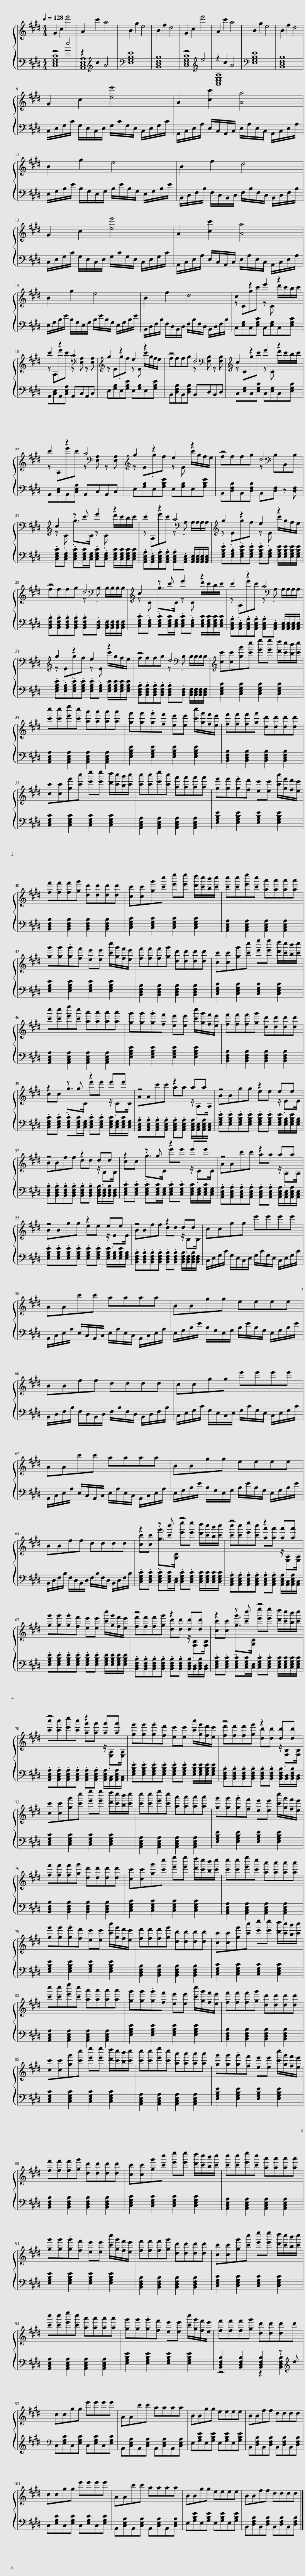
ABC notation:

X:1
%%score { ( 1 4 ) | ( 2 3 ) }
L:1/8
Q:1/4=128
M:4/4
I:linebreak $
K:E
V:1 treble
V:4 treble
V:2 bass
V:3 bass
V:1
 G2 c2 e'4 | A2 c'2 a4 | B2 g2 e4 | B2 f2 d4 | G2 c2 e'4 | %5
 A2 c'2 a4 | B2 g2 e4 | B2 f2 d4 |$ G2 c2 [ee']4 | A2 [cc']2 [Aa]4 |$ %10
 B2 g2 e4 | B2 f2 d4 |$ G2 c2 [ee']4 | A2 [cc']2 [Aa]4 |$ B2 g2 e4 | %15
 B2 f2 d4 | c2 z2 e'2 z2 |$ c'2 z2 a4[K:bass] |[K:treble] g2 z2 e2 z2 | z4 d4[K:bass] | %20
[K:treble] c2 z2 e'2 z2 |$ c'2 z2 a4[K:bass] |[K:treble] g2 z2 e2 z2 | z4 d4[K:bass] |$[K:treble] c2 z c' e'2 z2 | %25
 c'2 z2 a4[K:bass] |[K:treble] g2 z2 e2 z2 |$ z4 d4[K:bass] |[K:treble] c2 z c' e'2 z2 | c'2 z2 a4[K:bass] |$ %30
[K:treble] g2 z2 e2 z2 | z4 d4[K:bass] |[K:treble] [cc'][cc'][gg'][c'c''] [e'e''][e'e''] [d'd'']/[c'c'']/[bb']/[c'c'']/ |$ [c'c''][c'c''][e'e''][c'c''] [aa'][aa'][aa'][aa'] | [gg'][gg'].[gg'][ff'] [ee'][ee'] [c'c'']/[gg']/[ff']/[ee']/ | %35
 [ff'][ff'][ff'][gg'] [dd'][dd'][dd'][dd'] |$ [cc'][cc'][gg'][c'c''] [e'e''][e'e''] [d'd'']/[c'c'']/[bb']/[c'c'']/ | [c'c''][c'c''][e'e''][c'c''] [aa'][aa'][aa'][aa'] | [gg'][gg'].[gg'][ff'] [ee'][ee'] [c'c'']/[gg']/[ff']/[ee']/ |$ [ff'][ff'][ff'][gg'] [dd'][dd'][dd'][dd'] | %40
 [cc'][cc'][gg'][c'c''] [e'e''][e'e''] [d'd'']/[c'c'']/[bb']/[c'c'']/ | [c'c''][c'c''][e'e''][c'c''] [aa'][aa'][aa'][aa'] |$ [gg'][gg'].[gg'][ff'] [ee'][ee'] [c'c'']/[gg']/[ff']/[ee']/ | [ff'][ff'][ff'][gg'] [dd'][dd'][dd'][dd'] | [cc'][cc'][gg'][c'c''] [e'e''][e'e''] [d'd'']/[c'c'']/[bb']/[c'c'']/ |$ %45
 [c'c''][c'c''][e'e''][c'c''] [aa'][aa'][aa'][aa'] | [gg'][gg'].[gg'][ff'] [ee'][ee'] [c'c'']/[gg']/[ff']/[ee']/ | [ff'][ff'][ff'][gg'] [dd'][dd'][dd'][dd'] |$ z2 z g z2 e'e' | z4 z2 aa | %50
 z4 z2 ee |$ z4 z2 dd | z2 z g z2 e'e' | z4 z2 aa |$ z4 z2 ee | %55
 z4 z2 dd | ccgg e'e'e'e' |$ AAc'c' aaaa | BBgg eeee |$ BBff dddd | %60
 ccgg e'e'e'e' |$ AAc'c' aaaa | BBgg eeee |$ BBff dddd | z2 z [c'c''] z4 | %65
 z4 z2 [aa'][aa'] |$ [gg'][gg'].[gg'][ff'] [ee'][ee'] [c'c'']/[gg']/[ff']/[ee']/ | z4 z2 [dd'][dd'] | z2 z [c'c''] z4 |$ z4 z2 [aa'][aa'] | %70
 [gg'][gg'].[gg'][ff'] [ee'][ee'] [c'c'']/[gg']/[ff']/[ee']/ | z4 z2 [dd'][dd'] |$ [cc'][cc'][gg'][c'c''] [e'e''][e'e''] [d'd'']/[c'c'']/[bb']/[c'c'']/ | [c'c''][c'c''][e'e''][c'c''] [aa'][aa'][aa'][aa'] | [gg'][gg'].[gg'][ff'] [ee'][ee'] [c'c'']/[gg']/[ff']/[ee']/ |$ %75
 [ff'][ff'][ff'][gg'] [dd'][dd'][dd'][dd'] | [cc'][cc'][gg'][c'c''] [e'e''][e'e''] [d'd'']/[c'c'']/[bb']/[c'c'']/ | [c'c''][c'c''][e'e''][c'c''] [aa'][aa'][aa'][aa'] |$ [gg'][gg'].[gg'][ff'] [ee'][ee'] [c'c'']/[gg']/[ff']/[ee']/ | [ff'][ff'][ff'][gg'] [dd'][dd'][dd'][dd'] | %80
 [cc'][cc'][gg'][c'c''] [e'e''][e'e''] [d'd'']/[c'c'']/[bb']/[c'c'']/ |$ [c'c''][c'c''][e'e''][c'c''] [aa'][aa'][aa'][aa'] | [gg'][gg'].[gg'][ff'] [ee'][ee'] [c'c'']/[gg']/[ff']/[ee']/ | [ff'][ff'][ff'][gg'] [dd'][dd'][dd'][dd'] |$ [cc'][cc'][gg'][c'c''] [e'e''][e'e''] [d'd'']/[c'c'']/[bb']/[c'c'']/ | %85
 [c'c''][c'c''][e'e''][c'c''] [aa'][aa'][aa'][aa'] | [gg'][gg'].[gg'][ff'] [ee'][ee'] [c'c'']/[gg']/[ff']/[ee']/ |$ [ff'][ff'][ff'][gg'] [dd'][dd'][dd'][dd'] | [cc'][cc'][gg'][c'c''] [e'e''][e'e''] [d'd'']/[c'c'']/[bb']/[c'c'']/ | [c'c''][c'c''][e'e''][c'c''] [aa'][aa'][aa'][aa'] |$ %90
 [gg'][gg'].[gg'][ff'] [ee'][ee'] [c'c'']/[gg']/[ff']/[ee']/ | [ff'][ff'][ff'][gg'] [dd'][dd'][dd'][dd'] | [cc'][cc'][gg'][c'c''] [e'e''][e'e''] [d'd'']/[c'c'']/[bb']/[c'c'']/ |$ [c'c''][c'c''][e'e''][c'c''] [aa'][aa'][aa'][aa'] | [gg'][gg'].[gg'][ff'] [ee'][ee'] [c'c'']/[gg']/[ff']/[ee']/ | %95
 [ff'][ff'][ff'][gg'] [dd'][dd'][dd']d' |$ ccgg e'e'e'e' | AAc'c' aaaa | BBgg eeee | BBff dddd |$ %100
 ccgg e'e'e'e' | AAc'c' aaaa | BBgg eeee | BBff dddd |] %104
V:2
 z4 e4 | z2[K:treble] c2 A4 |[K:bass] [E,G,B,E]8 | [B,,D,F,B,]8 | z4[K:treble] e4 | %5
 z2 c2 A4 |[K:bass] [E,G,B,E]8 | [B,,D,F,B,]8 |$ C,/E,/G,/C/ G,/E,/C,/E,/ G,/C/G,/E,/ C,/E,/G,/C/ | A,,/C,/E,/A,/ E,/C,/A,,/C,/ E,/A,/E,/C,/ A,,/C,/E,/A,/ |$ %10
 E,/G,/B,/E/ B,/G,/E,/G,/ B,/E/B,/G,/ E,/G,/B,/E/ | B,,/D,/F,/B,/ F,/D,/B,,/D,/ F,/B,/F,/D,/ B,,/D,/F,/B,/ |$ C,/E,/G,/C/ G,/E,/C,/E,/ G,/C/G,/E,/ C,/E,/G,/C/ | A,,/C,/E,/A,/ E,/C,/A,,/C,/ E,/A,/E,/C,/ A,,/C,/E,/A,/ |$ E,/G,/B,/E/ B,/G,/E,/G,/ B,/E/B,/G,/ E,/G,/B,/E/ | %15
 B,,/D,/F,/B,/ F,/D,/B,,/D,/ F,/B,/F,/D,/ B,,/D,/F,/B,/ | C,[E,G,]C,[E,G,C] C,[E,G,]C,[E,G,C] |$ A,,[C,E,]A,,[C,E,A,] A,,C,A,,C, | E,[G,B,]E,[G,B,E] E,[G,B,]E,[G,B,E] | B,,[D,F,B,]B,,[D,F,B,] B,,D,B,,D, | %20
 C,[E,G,]C,[E,G,C] C,[E,G,]C,[E,G,C] |$ A,,[C,E,]A,,[C,E,A,] A,,C,A,,C, | E,[G,B,]E,[G,B,E] E,[G,B,]E,[G,B,E] | B,,[D,F,B,]B,,[D,F,B,] B,,[D,F,] z [D,F,] |$ .[C,E,G,C].[C,E,G,] .[C,E,G,C][C,E,G,C]/[C,E,G,]/ .[C,E,G,C].[C,E,G,] [C,E,G,C]/[C,E,G,C]/[C,E,G,C]/[C,E,G,C]/ | %25
 .[A,,C,E,A,].[A,,C,E,].[A,,C,E,A,].[A,,C,E,A,] .[A,,C,E,A,].[A,,C,E,] [A,,C,E,]/[A,,C,E,]/[A,,C,E,]/[A,,C,E,]/ | .[E,G,B,E].[E,G,B,].[E,G,B,E].[E,G,B,E] .[E,G,B,E].[E,G,B,] [E,G,B,E]/[E,G,B,E]/[E,G,B,E]/[E,G,B,E]/ |$ .[B,,D,F,B,].[B,,D,F,B,].[B,,D,F,B,].[B,,D,F,B,] .[B,,D,F,B,].[B,,D,F,] [B,,D,F,]/[B,,D,F,]/[B,,D,F,]/[B,,D,F,]/ | .[C,E,G,C].[C,E,G,] .[C,E,G,C][C,E,G,C]/[C,E,G,]/ .[C,E,G,C].[C,E,G,] [C,E,G,C]/[C,E,G,C]/[C,E,G,C]/[C,E,G,C]/ | .[A,,C,E,A,].[A,,C,E,].[A,,C,E,A,].[A,,C,E,A,] .[A,,C,E,A,].[A,,C,E,] [A,,C,E,]/[A,,C,E,]/[A,,C,E,]/[A,,C,E,]/ |$ %30
 .[E,G,B,E].[E,G,B,].[E,G,B,E].[E,G,B,E] .[E,G,B,E].[E,G,B,] [E,G,B,E]/[E,G,B,E]/[E,G,B,E]/[E,G,B,E]/ | .[B,,D,F,B,].[B,,D,F,B,].[B,,D,F,B,].[B,,D,F,B,] .[B,,D,F,B,].[B,,D,F,] [B,,D,F,]/[B,,D,F,]/[B,,D,F,]/[B,,D,F,]/ | [C,E,G,C]2 [C,E,G,C]2 [C,E,G,C]2 [C,E,G,C]2 |$ [A,,C,E,A,]2 [A,,C,E,A,]2 [A,,C,E,A,]2 [A,,C,E,A,]2 | [E,G,B,E]2 [E,G,B,E]2 [E,G,B,E]2 [E,G,B,E]2 | %35
 [B,,D,F,B,]2 [B,,D,F,B,]2 [B,,D,F,B,]2 [B,,D,F,B,]2 |$ [C,E,G,C]2 [C,E,G,C]2 [C,E,G,C]2 [C,E,G,C]2 | [A,,C,E,A,]2 [A,,C,E,A,]2 [A,,C,E,A,]2 [A,,C,E,A,]2 | [E,G,B,E]2 [E,G,B,E]2 [E,G,B,E]2 [E,G,B,E]2 |$ [B,,D,F,B,]2 [B,,D,F,B,]2 [B,,D,F,B,]2 [B,,D,F,B,]2 | %40
 [C,E,G,C]2 [C,E,G,C]2 [C,E,G,C]2 [C,E,G,C]2 | [A,,C,E,A,]2 [A,,C,E,A,]2 [A,,C,E,A,]2 [A,,C,E,A,]2 |$ [E,G,B,E]2 [E,G,B,E]2 [E,G,B,E]2 [E,G,B,E]2 | [B,,D,F,B,]2 [B,,D,F,B,]2 [B,,D,F,B,]2 [B,,D,F,B,]2 | [C,E,G,C]2 [C,E,G,C]2 [C,E,G,C]2 [C,E,G,C]2 |$ %45
 [A,,C,E,A,]2 [A,,C,E,A,]2 [A,,C,E,A,]2 [A,,C,E,A,]2 | [E,G,B,E]2 [E,G,B,E]2 [E,G,B,E]2 [E,G,B,E]2 | [B,,D,F,B,]2 [B,,D,F,B,]2 [B,,D,F,B,]2 [B,,D,F,B,]2 |$ .[C,E,G,C].[C,E,G,C] .[C,E,G,C][C,E,G,C]/[C,E,G,]/ .[C,E,G,C].[C,E,G,C] [C,E,G,C]/[C,E,G,]/[C,E,G,C]/[C,E,G,]/ | .[A,,C,E,A,].[A,,C,E,A,].[A,,C,E,A,].[A,,C,E,A,] .[A,,C,E,A,].[A,,C,E,A,] [A,,C,E,A,]/[A,,C,E,]/[A,,C,E,A,]/[A,,C,E,]/ | %50
 .[E,G,B,E].[E,G,B,E].[E,G,B,E].[E,G,B,E] .[E,G,B,E].[E,G,B,E] [E,G,B,E]/[E,G,B,]/[E,G,B,E]/[E,G,B,]/ |$ .[B,,D,F,B,].[B,,D,F,B,].[B,,D,F,B,].[B,,D,F,B,] .[B,,D,F,B,].[B,,D,F,B,] [B,,D,F,B,]/[B,,D,F,]/[B,,D,F,B,]/[B,,D,F,]/ | .[C,E,G,C].[C,E,G,C] .[C,E,G,C][C,E,G,C]/[C,E,G,]/ .[C,E,G,C].[C,E,G,C] [C,E,G,C]/[C,E,G,]/[C,E,G,C]/[C,E,G,]/ | .[A,,C,E,A,].[A,,C,E,A,].[A,,C,E,A,].[A,,C,E,A,] .[A,,C,E,A,].[A,,C,E,A,] [A,,C,E,A,]/[A,,C,E,]/[A,,C,E,A,]/[A,,C,E,]/ |$ .[E,G,B,E].[E,G,B,E].[E,G,B,E].[E,G,B,E] .[E,G,B,E].[E,G,B,E] [E,G,B,E]/[E,G,B,]/[E,G,B,E]/[E,G,B,]/ | %55
 .[B,,D,F,B,].[B,,D,F,B,].[B,,D,F,B,].[B,,D,F,B,] .[B,,D,F,B,].[B,,D,F,B,] [B,,D,F,B,]/[B,,D,F,]/[B,,D,F,B,]/[B,,D,F,]/ | C,/E,/G,/C/ G,/E,/C,/E,/ G,/C/G,/E,/ C,/E,/G,/C/ |$ A,,/C,/E,/A,/ E,/C,/A,,/C,/ E,/A,/E,/C,/ A,,/C,/E,/A,/ | E,/G,/B,/E/ B,/G,/E,/G,/ B,/E/B,/G,/ E,/G,/B,/E/ |$ B,,/D,/F,/B,/ F,/D,/B,,/D,/ F,/B,/F,/D,/ B,,/D,/F,/B,/ | %60
 C,/E,/G,/C/ G,/E,/C,/E,/ G,/C/G,/E,/ C,/E,/G,/C/ |$ A,,/C,/E,/A,/ E,/C,/A,,/C,/ E,/A,/E,/C,/ A,,/C,/E,/A,/ | E,/G,/B,/E/ B,/G,/E,/G,/ B,/E/B,/G,/ E,/G,/B,/E/ |$ B,,/D,/F,/B,/ F,/D,/B,,/D,/ F,/B,/F,/D,/ B,,/D,/F,/B,/ | .[C,E,G,C].[C,E,G,C] .[C,E,G,C][C,E,G,C]/[C,E,]/ .[C,E,G,C].[C,E,G,C] [C,E,G,C]/[C,E,G,C]/[C,E,G,C]/[C,E,G,C]/ | %65
 .[A,,C,E,A,].[A,,C,E,A,].[A,,C,E,A,].[A,,C,E,A,] .[A,,C,E,A,].[A,,C,E,A,] [A,,C,E,A,]/[A,,C,]/[A,,C,E,A,]/[A,,C,]/ |$ .[E,G,B,E].[E,G,B,E].[E,G,B,E].[E,G,B,E] .[E,G,B,E].[E,G,B,E] [E,G,B,E]/[E,G,B,E]/[E,G,B,E]/[E,G,B,E]/ | .[B,,D,F,B,].[B,,D,F,B,].[B,,D,F,B,].[B,,D,F,B,] .[B,,D,F,B,].[B,,D,F,B,] [B,,D,F,B,]/[B,,D,]/[B,,D,F,B,]/[B,,D,]/ | .[C,E,G,C].[C,E,G,C] .[C,E,G,C][C,E,G,C]/[C,E,]/ .[C,E,G,C].[C,E,G,C] [C,E,G,C]/[C,E,G,C]/[C,E,G,C]/[C,E,G,C]/ |$ .[A,,C,E,A,].[A,,C,E,A,].[A,,C,E,A,].[A,,C,E,A,] .[A,,C,E,A,].[A,,C,E,A,] [A,,C,E,A,]/[A,,C,]/[A,,C,E,A,]/[A,,C,]/ | %70
 .[E,G,B,E].[E,G,B,E].[E,G,B,E].[E,G,B,E] .[E,G,B,E].[E,G,B,E] [E,G,B,E]/[E,G,B,E]/[E,G,B,E]/[E,G,B,E]/ | .[B,,D,F,B,].[B,,D,F,B,].[B,,D,F,B,].[B,,D,F,B,] .[B,,D,F,B,].[B,,D,F,B,] [B,,D,F,B,]/[B,,D,]/[B,,D,F,B,]/[B,,D,]/ |$ [C,E,G,C]2 [C,E,G,C]2 [C,E,G,C]2 [C,E,G,C]2 | [A,,C,E,A,]2 [A,,C,E,A,]2 [A,,C,E,A,]2 [A,,C,E,A,]2 | [E,G,B,E]2 [E,G,B,E]2 [E,G,B,E]2 [E,G,B,E]2 |$ %75
 [B,,D,F,B,]2 [B,,D,F,B,]2 [B,,D,F,B,]2 [B,,D,F,B,]2 | [C,E,G,C]2 [C,E,G,C]2 [C,E,G,C]2 [C,E,G,C]2 | [A,,C,E,A,]2 [A,,C,E,A,]2 [A,,C,E,A,]2 [A,,C,E,A,]2 |$ [E,G,B,E]2 [E,G,B,E]2 [E,G,B,E]2 [E,G,B,E]2 | [B,,D,F,B,]2 [B,,D,F,B,]2 [B,,D,F,B,]2 [B,,D,F,B,]2 | %80
 [C,E,G,C]2 [C,E,G,C]2 [C,E,G,C]2 [C,E,G,C]2 |$ [A,,C,E,A,]2 [A,,C,E,A,]2 [A,,C,E,A,]2 [A,,C,E,A,]2 | [E,G,B,E]2 [E,G,B,E]2 [E,G,B,E]2 [E,G,B,E]2 | [B,,D,F,B,]2 [B,,D,F,B,]2 [B,,D,F,B,]2 [B,,D,F,B,]2 |$ [C,E,G,C]2 [C,E,G,C]2 [C,E,G,C]2 [C,E,G,C]2 | %85
 [A,,C,E,A,]2 [A,,C,E,A,]2 [A,,C,E,A,]2 [A,,C,E,A,]2 | [E,G,B,E]2 [E,G,B,E]2 [E,G,B,E]2 [E,G,B,E]2 |$ [B,,D,F,B,]2 [B,,D,F,B,]2 [B,,D,F,B,]2 [B,,D,F,B,]2 | [C,E,G,C]2 [C,E,G,C]2 [C,E,G,C]2 [C,E,G,C]2 | [A,,C,E,A,]2 [A,,C,E,A,]2 [A,,C,E,A,]2 [A,,C,E,A,]2 |$ %90
 [E,G,B,E]2 [E,G,B,E]2 [E,G,B,E]2 [E,G,B,E]2 | [B,,D,F,B,]2 [B,,D,F,B,]2 [B,,D,F,B,]2 [B,,D,F,B,]2 | [C,E,G,C]2 [C,E,G,C]2 [C,E,G,C]2 [C,E,G,C]2 |$ [A,,C,E,A,]2 [A,,C,E,A,]2 [A,,C,E,A,]2 [A,,C,E,A,]2 | [E,G,B,E]2 [E,G,B,E]2 [E,G,B,E]2 [E,G,B,E]2 | %95
 [B,,D,F,B,]2 [B,,D,F,B,]2 [B,,D,F,B,]2 z[K:treble] d |$[K:bass] C,[E,G,C]C,[E,G,C] C,[E,G,C]C,[E,G,C] | A,,[C,E,A,]A,,[C,E,A,] A,,[C,E,A,]A,,[C,E,A,] | E,[G,B,E]E,[G,B,E] E,[G,B,E]E,[G,B,E] | B,,[D,F,B,]B,,[D,F,B,] B,,[D,F,B,]B,,[D,F,B,] |$ %100
 C,[E,G,C]C,[E,G,C] C,[E,G,C]C,[E,G,C] | A,,[C,E,A,]A,,[C,E,A,] A,,[C,E,A,]A,,[C,E,A,] | E,[G,B,E]E,[G,B,E] E,[G,B,E]E,[G,B,E] | B,,[D,F,B,]B,,[D,F,B,] B,,[D,F,B,]B,,[D,F,B,] |] %104
V:3
 [C,E,G,C]8 | [A,,C,E,A,]8[K:treble] |[K:bass] x8 | x8 | [C,E,G,C]8[K:treble] | %5
 [A,,C,E,A,]8 |[K:bass] x8 | x8 |$ x8 | x8 |$ %10
 x8 | x8 |$ x8 | x8 |$ x8 | %15
 x8 | x8 |$ x8 | x8 | x8 | %20
 x8 |$ x8 | x8 | x8 |$ x8 | %25
 x8 | x8 |$ x8 | x8 | x8 |$ %30
 x8 | x8 | x8 |$ x8 | x8 | %35
 x8 |$ x8 | x8 | x8 |$ x8 | %40
 x8 | x8 |$ x8 | x8 | x8 |$ %45
 x8 | x8 | x8 |$ x8 | x8 | %50
 x8 |$ x8 | x8 | x8 |$ x8 | %55
 x8 | x8 |$ x8 | x8 |$ x8 | %60
 x8 |$ x8 | x8 |$ x8 | x8 | %65
 x8 |$ x8 | x8 | x8 |$ x8 | %70
 x8 | x8 |$ x8 | x8 | x8 |$ %75
 x8 | x8 | x8 |$ x8 | x8 | %80
 x8 |$ x8 | x8 | x8 |$ x8 | %85
 x8 | x8 |$ x8 | x8 | x8 |$ %90
 x8 | x8 | x8 |$ x8 | x8 | %95
 z4 z2 [B,,D,F,B,]2[K:treble] |$[K:bass] x8 | x8 | x8 | x8 |$ %100
 x8 | x8 | x8 | x8 |] %104
V:4
 x8 | x8 | x8 | x8 | x8 | %5
 x8 | x8 | x8 |$ x8 | x8 |$ %10
 x8 | x8 |$ x8 | x8 |$ x8 | %15
 x8 | z Cgc' z C d'/c'/b/c'/ |$ z A,e'c' z[K:bass] [E,A,] z [E,A,] |[K:treble] z E.gf z E c'/g/f/e/ | fffg z[K:bass] [F,B,] z [F,B,] | %20
[K:treble] z Cgc' z C d'/c'/b/c'/ |$ z A,e'c' z[K:bass] [E,A,] z [E,A,] |[K:treble] z E.gf z E c'/g/f/e/ | fffg z[K:bass] B,B,,B, |$[K:treble] z .C .g>C z .C d'/c'/b/c'/ | %25
 z .A,e'c' z[K:bass] .A, A,/A,/A,/A,/ |[K:treble] z .E.gf z .E c'/g/f/e/ |$ fffg z[K:bass] .B, B,/B,/B,/B,/ |[K:treble] z .C .g>C z .C d'/c'/b/c'/ | z .A,e'c' z[K:bass] .A, A,/A,/A,/A,/ |$ %30
[K:treble] z .E.gf z .E c'/g/f/e/ | fffg z[K:bass] .B, B,/B,/B,/B,/ |[K:treble] x8 |$ x8 | x8 | %35
 x8 |$ x8 | x8 | x8 |$ x8 | %40
 x8 | x8 |$ x8 | x8 | x8 |$ %45
 x8 | x8 | x8 |$ cc .g>C e'e' z/ .CC/ | AAc'c' aa z/ .A,A,/ | %50
 BBgg ee z/ .EE/ |$ BBff dd z/ .B,B,/ | cc .g>C e'e' z/ .CC/ | AAc'c' aa z/ .A,A,/ |$ BBgg ee z/ .EE/ | %55
 BBff dd z/ .B,B,/ | x8 |$ x8 | x8 |$ x8 | %60
 x8 |$ x8 | x8 |$ x8 | [cc'][cc'] .[gg']>[G,C] [e'e''][e'e''] [d'd'']/[c'c'']/[bb']/[c'c'']/ | %65
 [c'c''][c'c''][e'e''][c'c''] [aa'][aa'] z/ .[E,A,][E,A,]/ |$ x8 | [ff'][ff'][ff'][gg'] [dd'][dd'] z/ .[F,B,][F,B,]/ | [cc'][cc'] .[gg']>[G,C] [e'e''][e'e''] [d'd'']/[c'c'']/[bb']/[c'c'']/ |$ [c'c''][c'c''][e'e''][c'c''] [aa'][aa'] z/ .[E,A,][E,A,]/ | %70
 x8 | [ff'][ff'][ff'][gg'] [dd'][dd'] z/ .[F,B,][F,B,]/ |$ x8 | x8 | x8 |$ %75
 x8 | x8 | x8 |$ x8 | x8 | %80
 x8 |$ x8 | x8 | x8 |$ x8 | %85
 x8 | x8 |$ x8 | x8 | x8 |$ %90
 x8 | x8 | x8 |$ x8 | x8 | %95
 x8 |$ x8 | x8 | x8 | x8 |$ %100
 x8 | x8 | x8 | x8 |] %104
